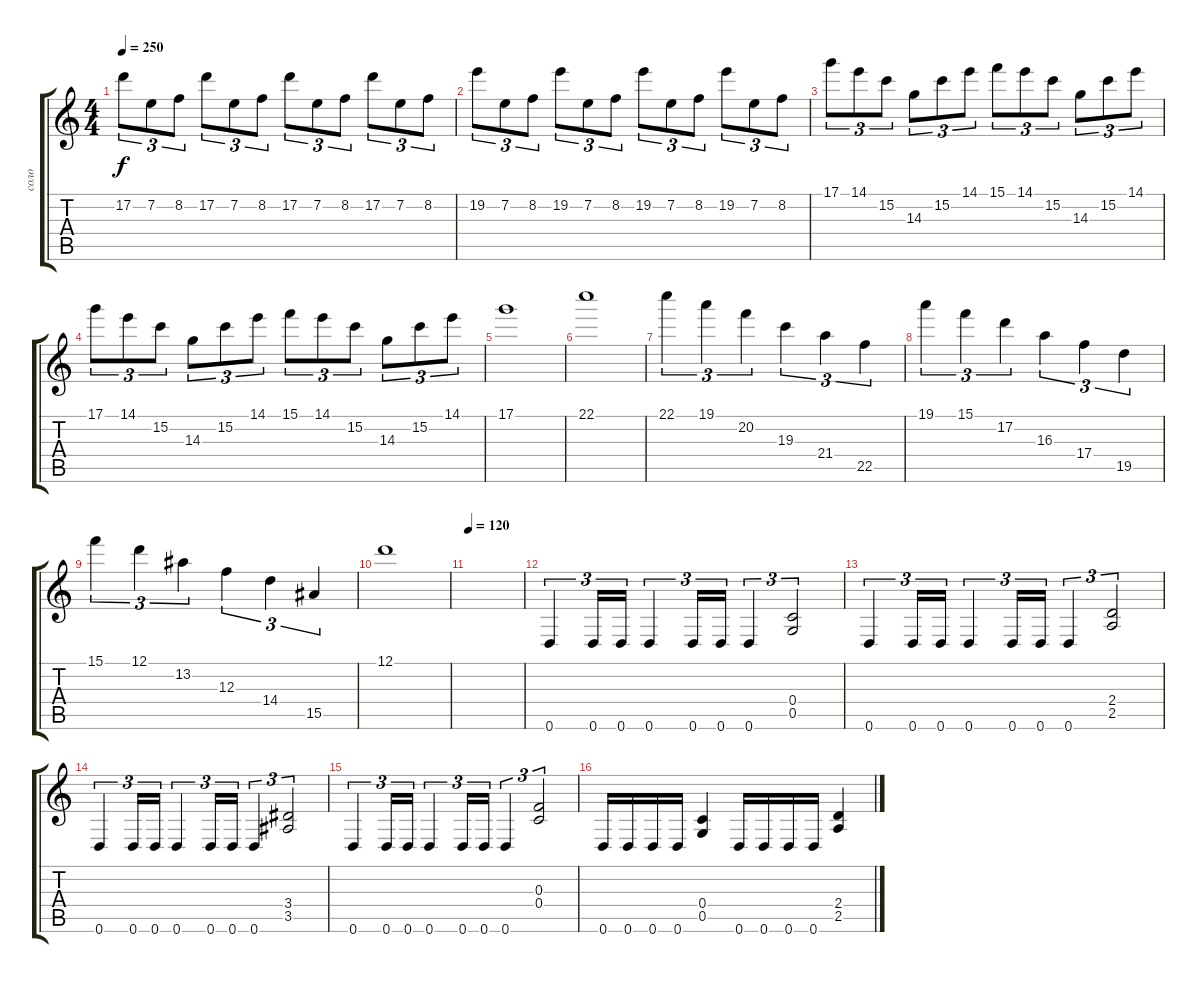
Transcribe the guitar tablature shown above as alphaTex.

\track ("соло" "соло") {instrument distortionguitar}
\staff {score tabs}
\tuning (D4 A3 F3 C3 G2 D2) {hide}
\ts (4 4)
\tempo 250
\clef g2
\ks c
17.2.8{tu (3 2) dy f} 7.2.8{tu (3 2)} 8.2.8{tu (3 2)} 17.2.8{tu (3 2)} 7.2.8{tu (3 2)} 8.2.8{tu (3 2)} 17.2.8{tu (3 2)} 7.2.8{tu (3 2)} 8.2.8{tu (3 2)} 17.2.8{tu (3 2)} 7.2.8{tu (3 2)} 8.2.8{tu (3 2)} |
19.2.8{tu (3 2)} 7.2.8{tu (3 2)} 8.2.8{tu (3 2)} 19.2.8{tu (3 2)} 7.2.8{tu (3 2)} 8.2.8{tu (3 2)} 19.2.8{tu (3 2)} 7.2.8{tu (3 2)} 8.2.8{tu (3 2)} 19.2.8{tu (3 2)} 7.2.8{tu (3 2)} 8.2.8{tu (3 2)} |
17.1.8{tu (3 2)} 14.1.8{tu (3 2)} 15.2.8{tu (3 2)} 14.3.8{tu (3 2)} 15.2.8{tu (3 2)} 14.1.8{tu (3 2)} 15.1.8{tu (3 2)} 14.1.8{tu (3 2)} 15.2.8{tu (3 2)} 14.3.8{tu (3 2)} 15.2.8{tu (3 2)} 14.1.8{tu (3 2)} |
17.1.8{tu (3 2)} 14.1.8{tu (3 2)} 15.2.8{tu (3 2)} 14.3.8{tu (3 2)} 15.2.8{tu (3 2)} 14.1.8{tu (3 2)} 15.1.8{tu (3 2)} 14.1.8{tu (3 2)} 15.2.8{tu (3 2)} 14.3.8{tu (3 2)} 15.2.8{tu (3 2)} 14.1.8{tu (3 2)} |
17.1.1 |
22.1.1 |
22.1.4{tu (3 2)} 19.1.4{tu (3 2)} 20.2.4{tu (3 2)} 19.3.4{tu (3 2)} 21.4.4{tu (3 2)} 22.5.4{tu (3 2)} |
19.1.4{tu (3 2)} 15.1.4{tu (3 2)} 17.2.4{tu (3 2)} 16.3.4{tu (3 2)} 17.4.4{tu (3 2)} 19.5.4{tu (3 2)} |
15.1.4{tu (3 2)} 12.1.4{tu (3 2)} 13.2.4{tu (3 2)} 12.3.4{tu (3 2)} 14.4.4{tu (3 2)} 15.5.4{tu (3 2)} |
12.1.1 |
\tempo 120
|
0.6.4{tu (3 2)} 0.6.16{tu (3 2)} 0.6.16{tu (3 2)} 0.6.4{tu (3 2)} 0.6.16{tu (3 2)} 0.6.16{tu (3 2)} 0.6.4{tu (3 2)} (0.4 0.5).2{tu (3 2)} |
0.6.4{tu (3 2)} 0.6.16{tu (3 2)} 0.6.16{tu (3 2)} 0.6.4{tu (3 2)} 0.6.16{tu (3 2)} 0.6.16{tu (3 2)} 0.6.4{tu (3 2)} (2.4 2.5).2{tu (3 2)} |
0.6.4{tu (3 2)} 0.6.16{tu (3 2)} 0.6.16{tu (3 2)} 0.6.4{tu (3 2)} 0.6.16{tu (3 2)} 0.6.16{tu (3 2)} 0.6.4{tu (3 2)} (3.4 3.5).2{tu (3 2)} |
0.6.4{tu (3 2)} 0.6.16{tu (3 2)} 0.6.16{tu (3 2)} 0.6.4{tu (3 2)} 0.6.16{tu (3 2)} 0.6.16{tu (3 2)} 0.6.4{tu (3 2)} (0.3 0.4).2{tu (3 2)} |
0.6.16 0.6.16 0.6.16 0.6.16 (0.4 0.5).4 0.6.16 0.6.16 0.6.16 0.6.16 (2.4 2.5).4
